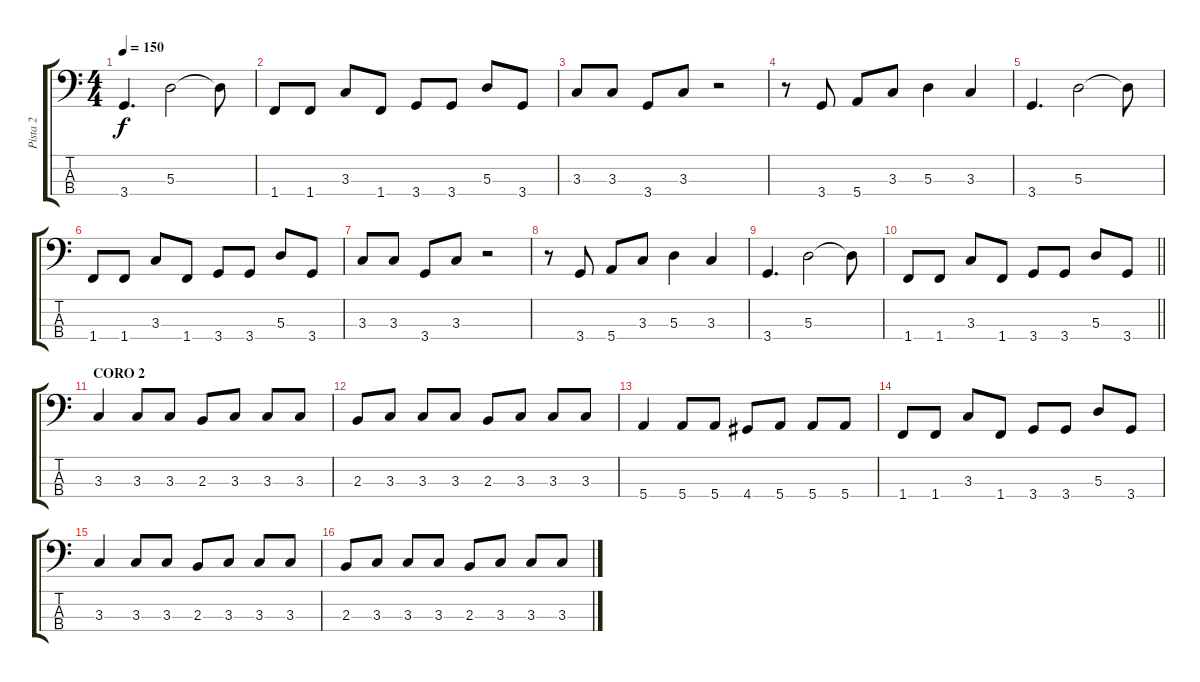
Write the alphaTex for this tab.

\track ("Pista 2" "Pista 2") {instrument electricbassfinger}
\staff {score tabs}
\tuning (G2 D2 A1 E1) {hide}
\ts (4 4)
\tempo 150
\clef f4
\ks c
3.4.4{d dy f} 5.3.2 5.3{t}.8 |
1.4.8 1.4.8 3.3.8 1.4.8 3.4.8 3.4.8 5.3.8 3.4.8 |
3.3.8 3.3.8 3.4.8 3.3.8 r.2 |
r.8 3.4.8 5.4.8 3.3.8 5.3.4 3.3.4 |
3.4.4{d} 5.3.2 5.3{t}.8 |
1.4.8 1.4.8 3.3.8 1.4.8 3.4.8 3.4.8 5.3.8 3.4.8 |
3.3.8 3.3.8 3.4.8 3.3.8 r.2 |
r.8 3.4.8 5.4.8 3.3.8 5.3.4 3.3.4 |
3.4.4{d} 5.3.2 5.3{t}.8 |
\barLineRight lightlight
1.4.8 1.4.8 3.3.8 1.4.8 3.4.8 3.4.8 5.3.8 3.4.8 |
\section ("" "CORO 2")
3.3.4 3.3.8 3.3.8 2.3.8 3.3.8 3.3.8 3.3.8 |
2.3.8 3.3.8 3.3.8 3.3.8 2.3.8 3.3.8 3.3.8 3.3.8 |
5.4.4 5.4.8 5.4.8 4.4.8 5.4.8 5.4.8 5.4.8 |
1.4.8 1.4.8 3.3.8 1.4.8 3.4.8 3.4.8 5.3.8 3.4.8 |
3.3.4 3.3.8 3.3.8 2.3.8 3.3.8 3.3.8 3.3.8 |
2.3.8 3.3.8 3.3.8 3.3.8 2.3.8 3.3.8 3.3.8 3.3.8
